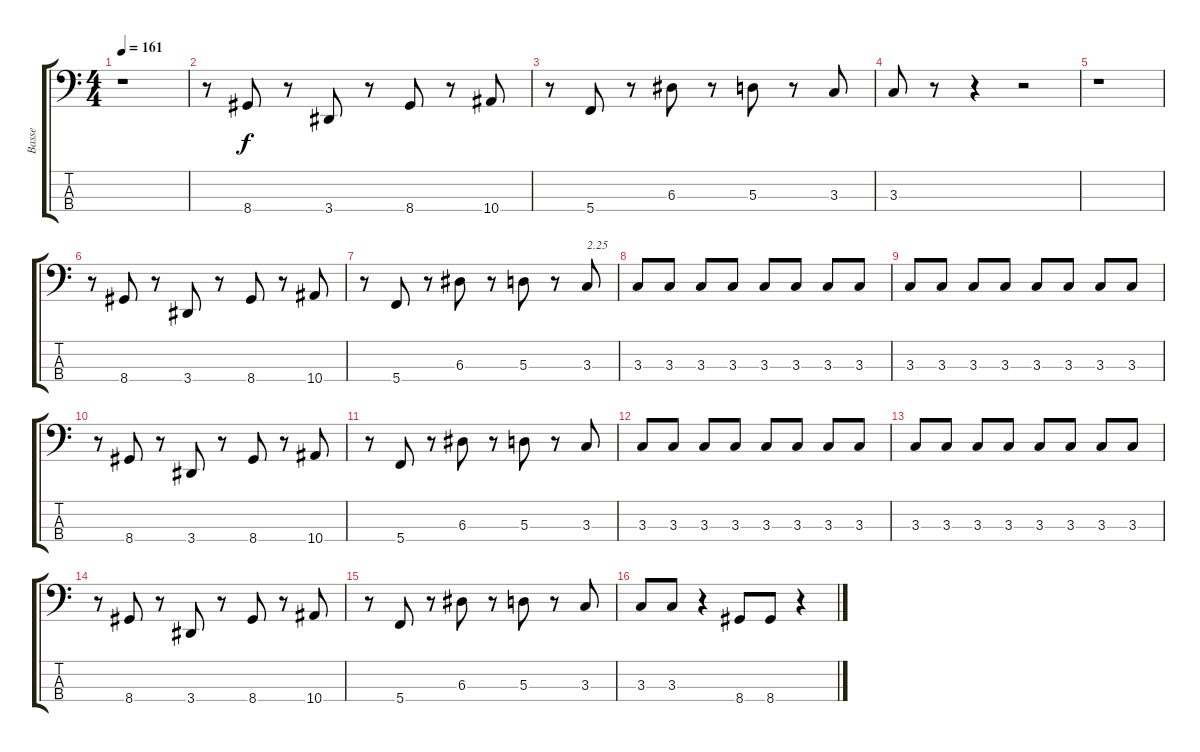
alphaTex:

\track ("Basse" "Basse") {instrument electricbassfinger}
\staff {score tabs}
\tuning (G2 D2 A1 C1) {hide}
\ts (4 4)
\tempo 161
\clef f4
\ks c
r.1{dy f} |
r.8 8.4.8 r.8 3.4.8 r.8 8.4.8 r.8 10.4.8 |
r.8 5.4.8 r.8 6.3.8 r.8 5.3.8 r.8 3.3.8 |
3.3.8 r.8 r.4 r.2 |
r.1 |
r.8 8.4.8 r.8 3.4.8 r.8 8.4.8 r.8 10.4.8 |
r.8 5.4.8 r.8 6.3.8 r.8 5.3.8 r.8 3.3.8{txt "2.25"} |
3.3.8 3.3.8 3.3.8 3.3.8 3.3.8 3.3.8 3.3.8 3.3.8 |
3.3.8 3.3.8 3.3.8 3.3.8 3.3.8 3.3.8 3.3.8 3.3.8 |
r.8 8.4.8 r.8 3.4.8 r.8 8.4.8 r.8 10.4.8 |
r.8 5.4.8 r.8 6.3.8 r.8 5.3.8 r.8 3.3.8 |
3.3.8 3.3.8 3.3.8 3.3.8 3.3.8 3.3.8 3.3.8 3.3.8 |
3.3.8 3.3.8 3.3.8 3.3.8 3.3.8 3.3.8 3.3.8 3.3.8 |
r.8 8.4.8 r.8 3.4.8 r.8 8.4.8 r.8 10.4.8 |
r.8 5.4.8 r.8 6.3.8 r.8 5.3.8 r.8 3.3.8 |
3.3.8 3.3.8 r.4 8.4.8 8.4.8 r.4
